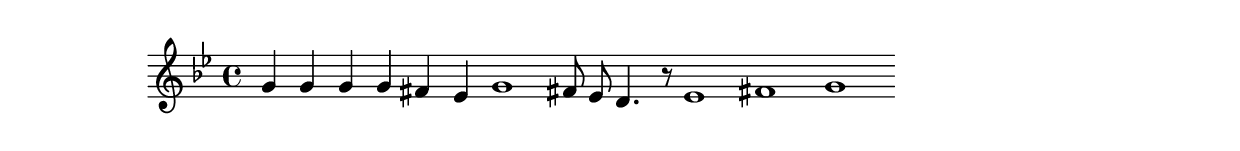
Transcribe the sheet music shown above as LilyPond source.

%% Do not edit this file; it is auto-generated from input/new
%% This file is in the public domain.
\version "2.11.62"

\header {
  texidoces = "
Para las improvisaciones o @emph{taqasim} que son libres durante unos
momentos, se puede omitir la indicación de compás y se puede usar
@code{\cadenzaOn}.  Podría ser necesario ajustar el estilo de
alteraciones accidentales, porque la ausencia de líneas divisorias
hará que la alteración aparezca una sola vez.  He aquí un ejemplo de
cómo podría ser el comienzo de una improvisación @emph{hijaz}:

"
doctitlees = "Improvisación de música árabe"

  lsrtags = "world-music"
  texidoc = "For improvisations or @emph{taqasim} which are
temporarily free, the time signature can be omitted and
@code{\cadenzaOn} can be used.  Adjusting the accidental style
might be required, since the absence of bar lines will cause the
accidental to be marked only once.  Here is an example of what
could be the start of a @emph{hijaz} improvisation:"
doctitle = "Arabic improvisation"
} % begin verbatim


\include "arabic.ly"

\relative sol' {
  \key re \kurd
  #(set-accidental-style 'forget)
  \cadenzaOn
  sol4 sol sol sol fad mib sol1 fad8 mib re4. r8 mib1 fad sol
}
